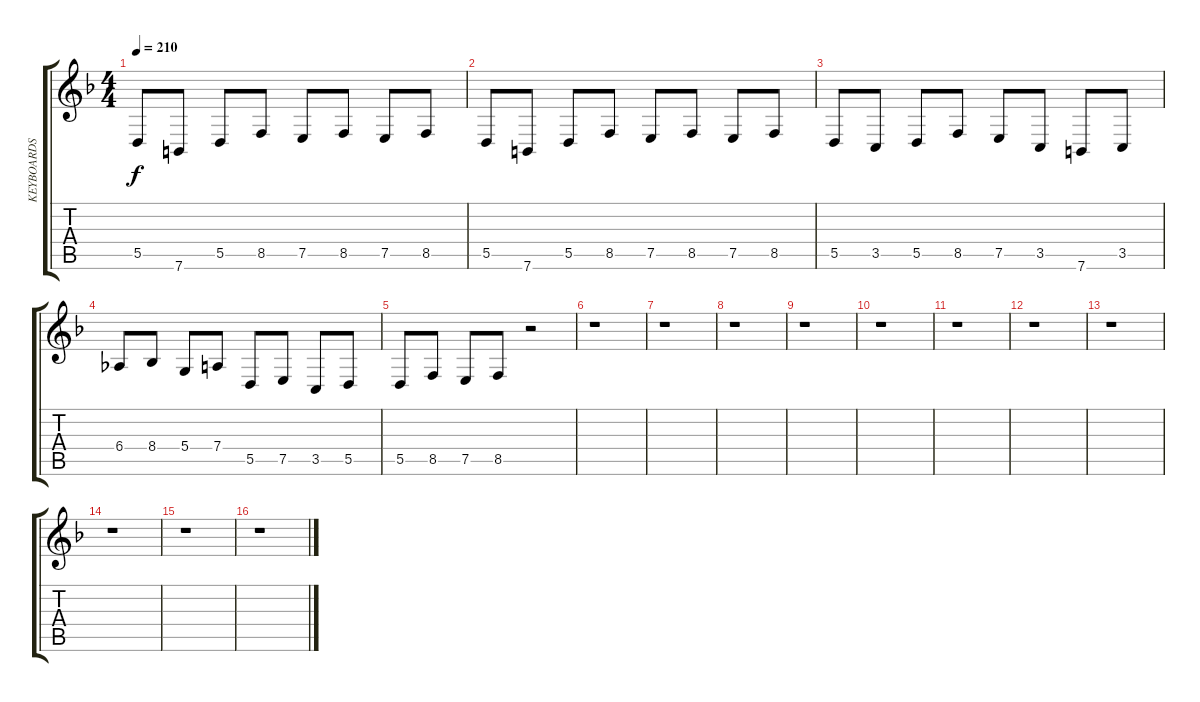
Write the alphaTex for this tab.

\track ("KEYBOARDS" "KEYBOARDS") {instrument reedorgan}
\staff {score tabs}
\tuning (E4 B3 G3 D3 A2 E2) {hide}
\ts (4 4)
\tempo 210
\clef g2
\ks f
5.5.8{dy f} 7.6.8 5.5.8 8.5.8 7.5.8 8.5.8 7.5.8 8.5.8 |
5.5.8 7.6.8 5.5.8 8.5.8 7.5.8 8.5.8 7.5.8 8.5.8 |
5.5.8 3.5.8 5.5.8 8.5.8 7.5.8 3.5.8 7.6.8 3.5.8 |
6.4.8 8.4.8 5.4.8 7.4.8 5.5.8 7.5.8 3.5.8 5.5.8 |
5.5.8 8.5.8 7.5.8 8.5.8 r.2 |
r.1 |
r.1 |
r.1 |
r.1 |
r.1 |
r.1 |
r.1 |
r.1 |
r.1 |
r.1 |
r.1
